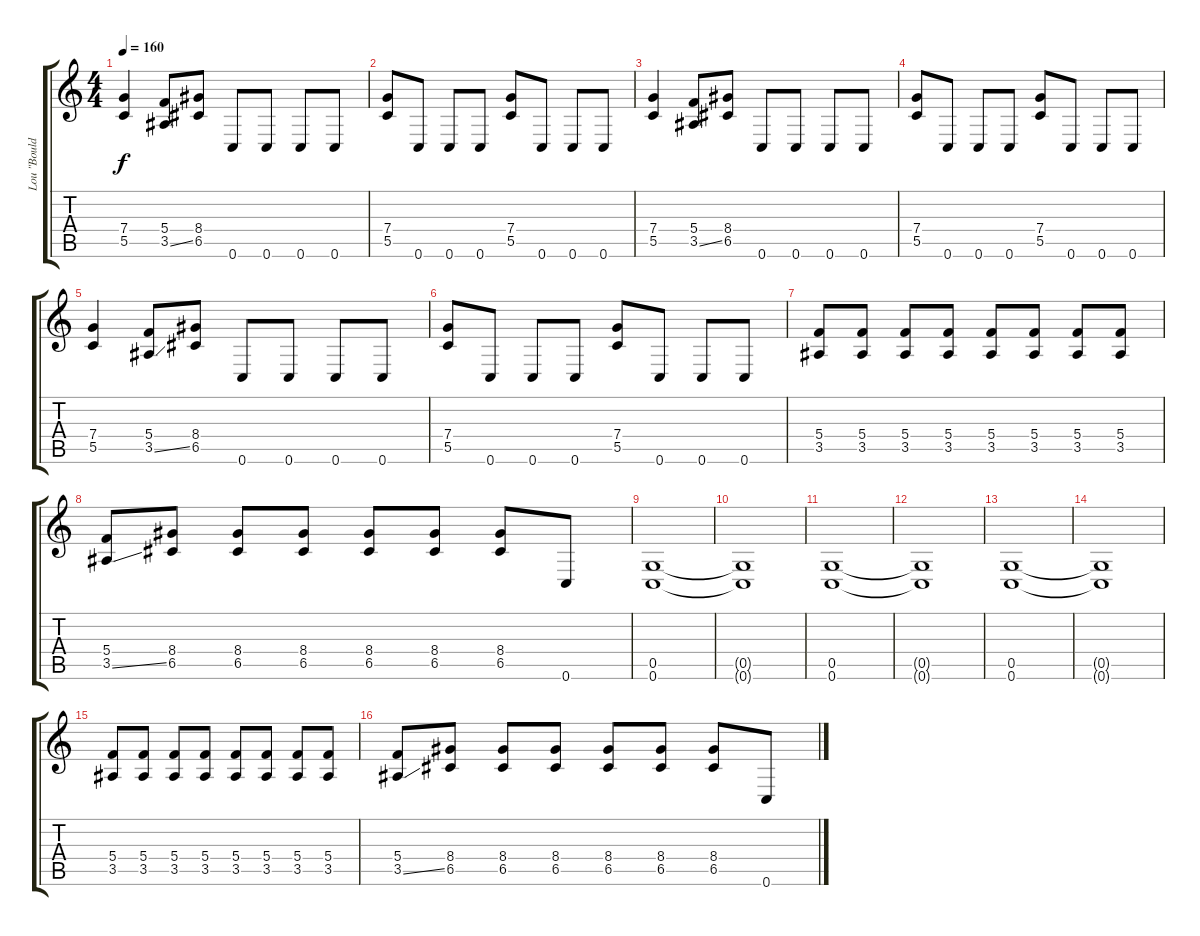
\track ("Lou \"Boulder\" Richards" "Lou \"Bould") {instrument overdrivenguitar}
\staff {score tabs}
\tuning (D4 A3 F3 C3 G2 C2) {hide}
\ts (4 4)
\tempo 160
\clef g2
\ks c
(7.4 5.5).4{dy f} (5.4 3.5{ss}).8 (8.4 6.5).8 0.6.8 0.6.8 0.6.8 0.6.8 |
(7.4 5.5).8 0.6.8 0.6.8 0.6.8 (7.4 5.5).8 0.6.8 0.6.8 0.6.8 |
(7.4 5.5).4 (5.4 3.5{ss}).8 (8.4 6.5).8 0.6.8 0.6.8 0.6.8 0.6.8 |
(7.4 5.5).8 0.6.8 0.6.8 0.6.8 (7.4 5.5).8 0.6.8 0.6.8 0.6.8 |
(7.4 5.5).4 (5.4 3.5{ss}).8 (8.4 6.5).8 0.6.8 0.6.8 0.6.8 0.6.8 |
(7.4 5.5).8 0.6.8 0.6.8 0.6.8 (7.4 5.5).8 0.6.8 0.6.8 0.6.8 |
(5.4 3.5).8 (5.4 3.5).8 (5.4 3.5).8 (5.4 3.5).8 (5.4 3.5).8 (5.4 3.5).8 (5.4 3.5).8 (5.4 3.5).8 |
(5.4 3.5{ss}).8 (8.4 6.5).8 (8.4 6.5).8 (8.4 6.5).8 (8.4 6.5).8 (8.4 6.5).8 (8.4 6.5).8 0.6.8 |
(0.5 0.6).1 |
(0.5{t} 0.6{t}).1 |
(0.5 0.6).1 |
(0.5{t} 0.6{t}).1 |
(0.5 0.6).1 |
(0.5{t} 0.6{t}).1 |
(5.4 3.5).8 (5.4 3.5).8 (5.4 3.5).8 (5.4 3.5).8 (5.4 3.5).8 (5.4 3.5).8 (5.4 3.5).8 (5.4 3.5).8 |
(5.4 3.5{ss}).8 (8.4 6.5).8 (8.4 6.5).8 (8.4 6.5).8 (8.4 6.5).8 (8.4 6.5).8 (8.4 6.5).8 0.6.8
